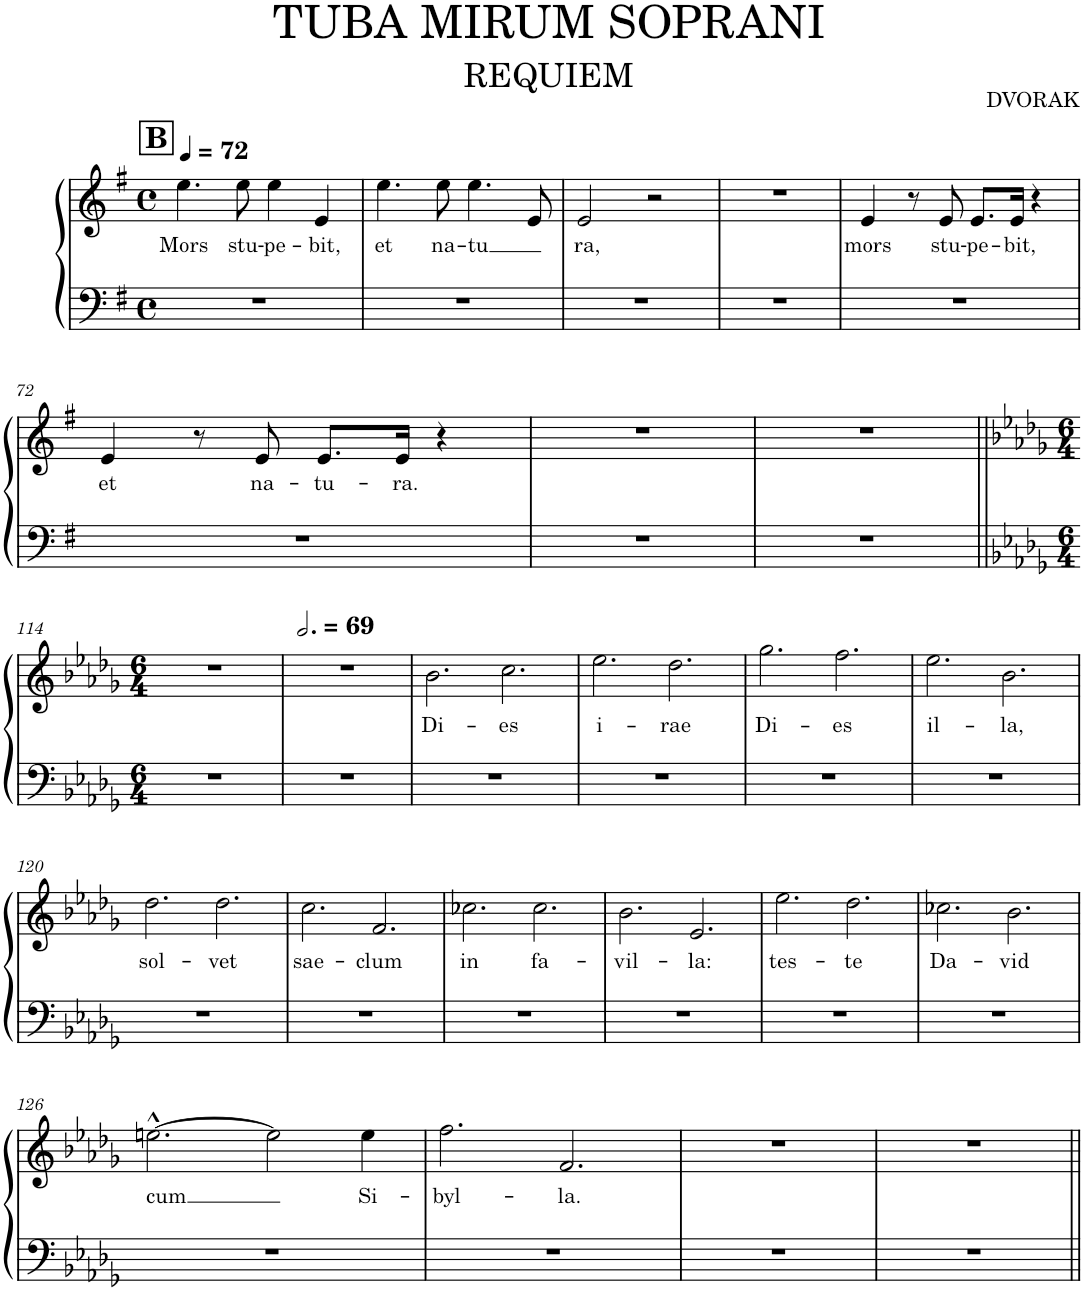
**kern	**kern	**text
*part1	*part1	*part1
*staff2	*staff1	*staff1
*I"Piano	*	*
*I'Pno.	*	*
*clefF4	*clefG2	*
*k[f#]	*k[f#]	*
*M4/4	*M4/4	*
*met(c)	*met(c)	*
*MM72	*MM72	*
!!LO:REH:place=s1:a:B:cj:fs=14:t=B
=67	=67	=67
!	!	!LO:LY:b
1r	4.ee\	Mors
!	!	!LO:LY:b
.	8ee\	stu-
!	!	!LO:LY:b
.	4ee\	-pe-
!	!	!LO:LY:b
.	4e/	-bit,
=68	=68	=68
!	!	!LO:LY:b
1r	4.ee\	et
!	!	!LO:LY:b
.	8ee\	na-
!	!	!LO:LY:b
.	4.ee\	-tu
.	8e/	.
=69	=69	=69
!	!	!LO:LY:b
1r	2e/	ra,
.	2r	.
=70	=70	=70
1r	1r	.
=71	=71	=71
!	!	!LO:LY:b
1r	4e/	mors
.	8r	.
!	!	!LO:LY:b
.	8e/	stu-
!	!	!LO:LY:b
.	8.e/L	-pe-
!	!	!LO:LY:b
.	16e/Jk	-bit,
.	4r	.
!!LO:LB:g=z
=72	=72	=72
!	!	!LO:LY:b
1r	4e/	et
.	8r	.
!	!	!LO:LY:b
.	8e/	na-
!	!	!LO:LY:b
.	8.e/L	-tu-
!	!	!LO:LY:b
.	16e/Jk	-ra.
.	4r	.
=73	=73	=73
1r	1r	.
=74	=74	=74
1r	1r	.
!!LO:LB:g=z
=114||	=114||	=114||
*k[b-e-a-d-g-]	*k[b-e-a-d-g-]	*
*M6/4	*M6/4	*
1.r	1.r	.
=115	=115	=115
*	*MM207	*
1.r	1.r	.
=116	=116	=116
!	!	!LO:LY:b
1.r	2.b-\	Di-
!	!	!LO:LY:b
.	2.cc\	-es
=117	=117	=117
!	!	!LO:LY:b
1.r	2.ee-\	i-
!	!	!LO:LY:b
.	2.dd-\	-rae
=118	=118	=118
!	!	!LO:LY:b
1.r	2.gg-\	Di-
!	!	!LO:LY:b
.	2.ff\	-es
=119	=119	=119
!	!	!LO:LY:b
1.r	2.ee-\	il-
!	!	!LO:LY:b
.	2.b-\	-la,
!!LO:LB:g=z
=120	=120	=120
!	!	!LO:LY:b
1.r	2.dd-\	sol-
!	!	!LO:LY:b
.	2.dd-\	-vet
=121	=121	=121
!	!	!LO:LY:b
1.r	2.cc\	sae-
!	!	!LO:LY:b
.	2.f/	-clum
=122	=122	=122
!	!	!LO:LY:b
1.r	2.cc-X\	in
!	!	!LO:LY:b
.	2.cc-\	fa-
=123	=123	=123
!	!	!LO:LY:b
1.r	2.b-\	-vil-
!	!	!LO:LY:b
.	2.e-/	-la:
=124	=124	=124
!	!	!LO:LY:b
1.r	2.ee-\	tes-
!	!	!LO:LY:b
.	2.dd-\	-te
=125	=125	=125
!	!	!LO:LY:b
1.r	2.cc-X\	Da-
!	!	!LO:LY:b
.	2.b-\	-vid
!!LO:LB:g=z
=126	=126	=126
!	!	!LO:LY:b
1.r	[2.een^^\	cum
.	2ee\]	.
!	!	!LO:LY:b
.	4ee\	Si-
=127	=127	=127
!	!	!LO:LY:b
1.r	2.ff\	-byl-
!	!	!LO:LY:b
.	2.f/	-la.
=128	=128	=128
1.r	1.r	.
=129	=129	=129
1.r	1.r	.
=||	=||	=||
*-	*-	*-
